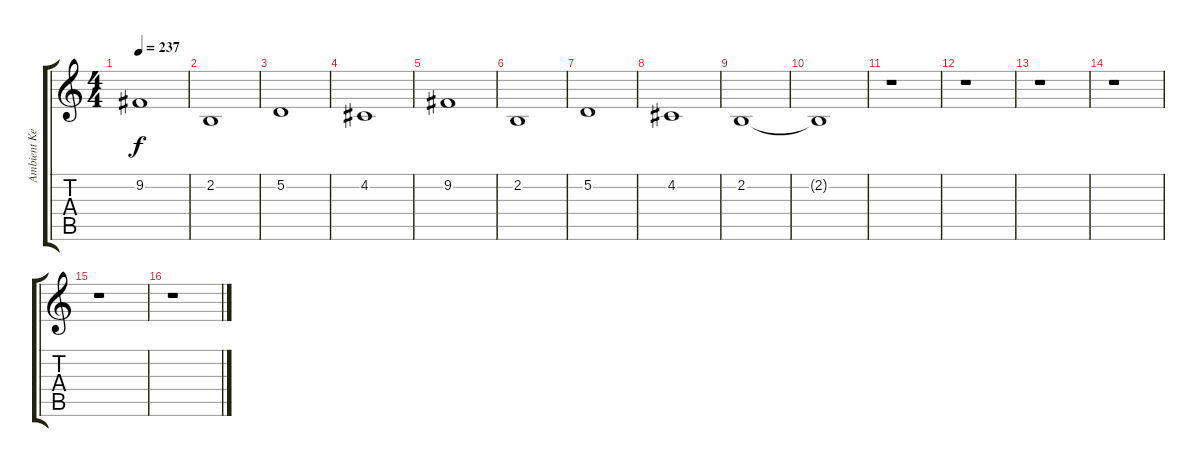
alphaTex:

\track ("Ambient Keys" "Ambient Ke") {instrument fx4atmosphere}
\staff {score tabs}
\tuning (D4 A3 F3 B2 Gb2 B1) {hide}
\ts (4 4)
\tempo 237
\clef g2
\ks c
9.2.1{dy f} |
2.2.1 |
5.2.1 |
4.2.1 |
9.2.1 |
2.2.1 |
5.2.1 |
4.2.1 |
2.2.1 |
2.2{t}.1 |
r.1 |
r.1 |
r.1 |
r.1 |
r.1 |
r.1
